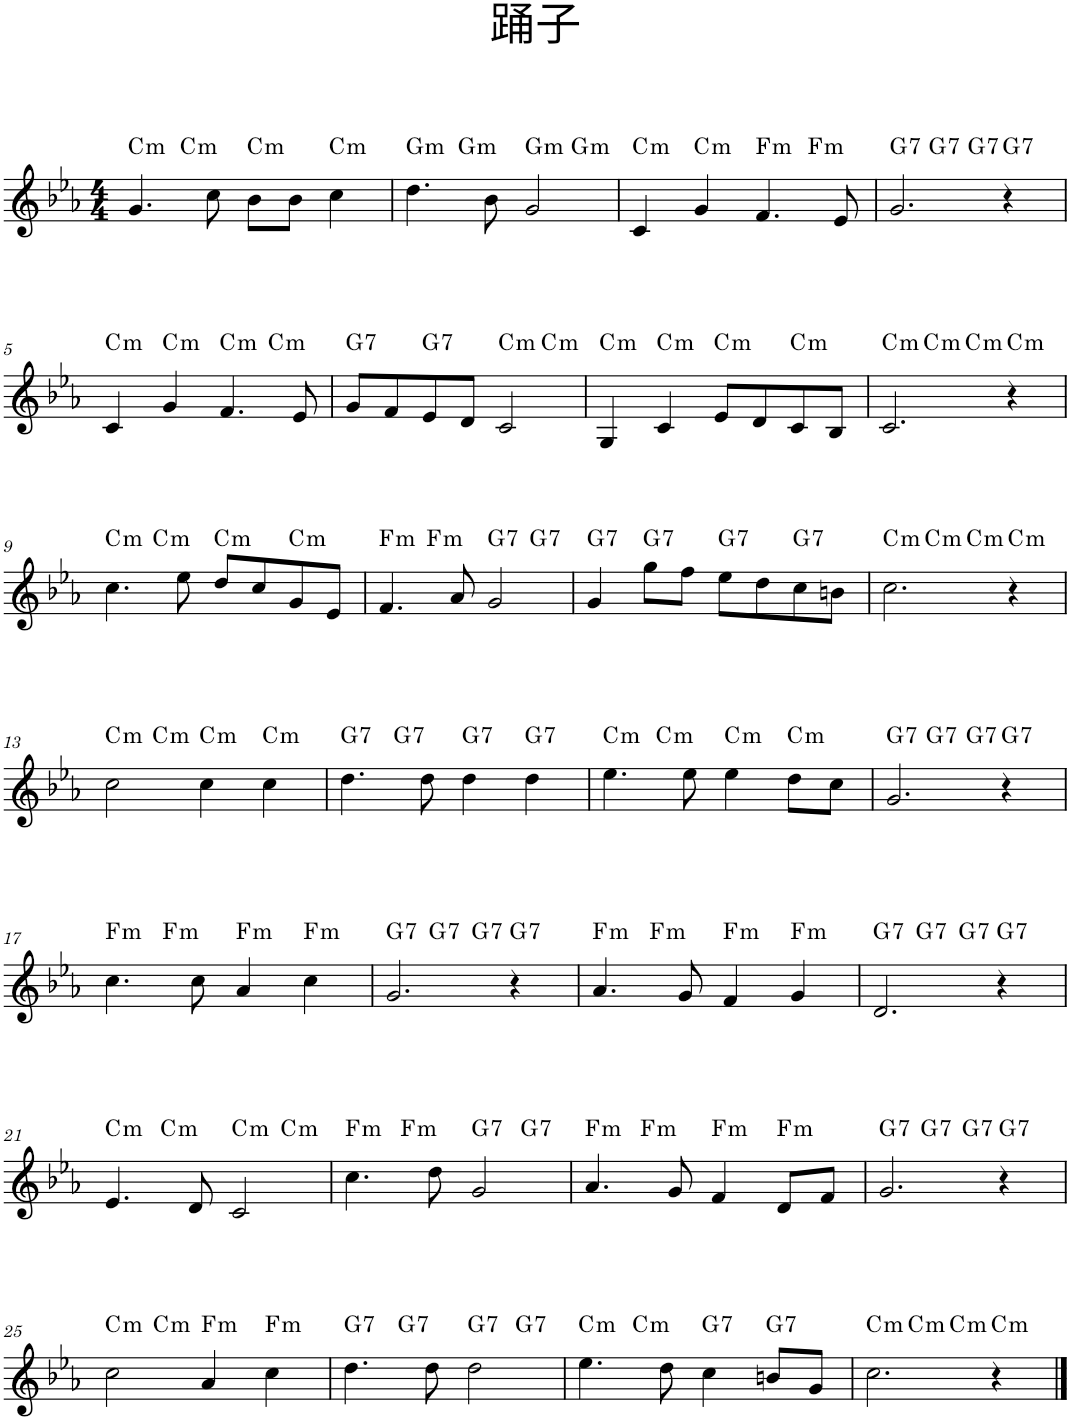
**kern	**harte
*part1	*part1
*staff1	*
*I"Piano	*
*I'Pno.	*
*clefG2	*
*k[b-e-a-]	*
*M4/4	*
=1	=1
!	!LO:H:kt=m
*^	*
4.g/	4ryy	C:min
!	!	!LO:H:kt=m
.	2.ryy	C:min
8cc\	.	.
!	!	!LO:H:kt=m
8b-\L	.	C:min
8b-\J	.	.
!	!	!LO:H:kt=m
4cc\	.	C:min
=2	=2	=2
!	!	!LO:H:kt=m
*	*^	*
4.dd\	4ryy	2.ryy	G:min
!	!	!	!LO:H:kt=m
.	2.ryy	.	G:min
8b-\	.	.	.
!	!	!	!LO:H:kt=m
2g/	.	.	G:min
!	!	!	!LO:H:kt=m
.	.	4ryy	G:min
=3	=3	=3	=3
!	!	!	!LO:H:kt=m
*	*v	*v	*
4c/	2.ryy	C:min
!	!	!LO:H:kt=m
4g/	.	C:min
!	!	!LO:H:kt=m
4.f/	.	F:min
!	!	!LO:H:kt=m
.	4ryy	F:min
8e-/	.	.
=4	=4	=4
!	!	!LO:H:kt=7
*	*^	*
2.g/	4ryy	2ryy	G:7
!	!	!	!LO:H:kt=7
.	2.ryy	.	G:7
!	!	!	!LO:H:kt=7
.	.	2ryy	G:7
!	!	!	!LO:H:kt=7
4r	.	.	G:7
!!LO:LB:g=z	!!	!!
=5	=5	=5	=5
!	!	!	!LO:H:kt=m
*	*v	*v	*
4c/	2.ryy	C:min
!	!	!LO:H:kt=m
4g/	.	C:min
!	!	!LO:H:kt=m
4.f/	.	C:min
!	!	!LO:H:kt=m
.	4ryy	C:min
8e-/	.	.
=6	=6	=6
!	!	!LO:H:kt=7
8g/L	2.ryy	G:7
8f/	.	.
!	!	!LO:H:kt=7
8e-/	.	G:7
8d/J	.	.
!	!	!LO:H:kt=m
2c/	.	C:min
!	!	!LO:H:kt=m
.	4ryy	C:min
=7	=7	=7
!	!	!LO:H:kt=m
*v	*v	*
4G/	C:min
!	!LO:H:kt=m
4c/	C:min
!	!LO:H:kt=m
8e-/L	C:min
8d/	.
!	!LO:H:kt=m
8c/	C:min
8B-/J	.
=8	=8
!	!LO:H:kt=m
*^	*
*	*^	*
2.c/	4ryy	2ryy	C:min
!	!	!	!LO:H:kt=m
.	2.ryy	.	C:min
!	!	!	!LO:H:kt=m
.	.	2ryy	C:min
!	!	!	!LO:H:kt=m
4r	.	.	C:min
!!LO:LB:g=z	!!	!!
=9	=9	=9	=9
!	!	!	!LO:H:kt=m
*	*v	*v	*
4.cc\	4ryy	C:min
!	!	!LO:H:kt=m
.	2.ryy	C:min
8ee-\	.	.
!	!	!LO:H:kt=m
8dd/L	.	C:min
8cc/	.	.
!	!	!LO:H:kt=m
8g/	.	C:min
8e-/J	.	.
=10	=10	=10
!	!	!LO:H:kt=m
*	*^	*
4.f/	4ryy	2.ryy	F:min
!	!	!	!LO:H:kt=m
.	2.ryy	.	F:min
8a-/	.	.	.
!	!	!	!LO:H:kt=7
2g/	.	.	G:7
!	!	!	!LO:H:kt=7
.	.	4ryy	G:7
=11	=11	=11	=11
!	!	!	!LO:H:kt=7
*v	*v	*v	*
4g/	G:7
!	!LO:H:kt=7
8gg\L	G:7
8ff\J	.
!	!LO:H:kt=7
8ee-\L	G:7
8dd\	.
!	!LO:H:kt=7
8cc\	G:7
8bn\J	.
=12	=12
!	!LO:H:kt=m
*^	*
*	*^	*
2.cc\	4ryy	2ryy	C:min
!	!	!	!LO:H:kt=m
.	2.ryy	.	C:min
!	!	!	!LO:H:kt=m
.	.	2ryy	C:min
!	!	!	!LO:H:kt=m
4r	.	.	C:min
!!LO:LB:g=z	!!	!!
=13	=13	=13	=13
!	!	!	!LO:H:kt=m
*	*v	*v	*
2cc\	4ryy	C:min
!	!	!LO:H:kt=m
.	2.ryy	C:min
!	!	!LO:H:kt=m
4cc\	.	C:min
!	!	!LO:H:kt=m
4cc\	.	C:min
=14	=14	=14
!	!	!LO:H:kt=7
4.dd\	4ryy	G:7
!	!	!LO:H:kt=7
.	2.ryy	G:7
8dd\	.	.
!	!	!LO:H:kt=7
4dd\	.	G:7
!	!	!LO:H:kt=7
4dd\	.	G:7
=15	=15	=15
!	!	!LO:H:kt=m
4.ee-\	4ryy	C:min
!	!	!LO:H:kt=m
.	2.ryy	C:min
8ee-\	.	.
!	!	!LO:H:kt=m
4ee-\	.	C:min
!	!	!LO:H:kt=m
8dd\L	.	C:min
8cc\J	.	.
=16	=16	=16
!	!	!LO:H:kt=7
*	*^	*
2.g/	4ryy	2ryy	G:7
!	!	!	!LO:H:kt=7
.	2.ryy	.	G:7
!	!	!	!LO:H:kt=7
.	.	2ryy	G:7
!	!	!	!LO:H:kt=7
4r	.	.	G:7
!!LO:LB:g=z	!!	!!
=17	=17	=17	=17
!	!	!	!LO:H:kt=m
*	*v	*v	*
4.cc\	4ryy	F:min
!	!	!LO:H:kt=m
.	2.ryy	F:min
8cc\	.	.
!	!	!LO:H:kt=m
4a-/	.	F:min
!	!	!LO:H:kt=m
4cc\	.	F:min
=18	=18	=18
!	!	!LO:H:kt=7
*	*^	*
2.g/	4ryy	2ryy	G:7
!	!	!	!LO:H:kt=7
.	2.ryy	.	G:7
!	!	!	!LO:H:kt=7
.	.	2ryy	G:7
!	!	!	!LO:H:kt=7
4r	.	.	G:7
=19	=19	=19	=19
!	!	!	!LO:H:kt=m
*	*v	*v	*
4.a-/	4ryy	F:min
!	!	!LO:H:kt=m
.	2.ryy	F:min
8g/	.	.
!	!	!LO:H:kt=m
4f/	.	F:min
!	!	!LO:H:kt=m
4g/	.	F:min
=20	=20	=20
!	!	!LO:H:kt=7
*	*^	*
2.d/	4ryy	2ryy	G:7
!	!	!	!LO:H:kt=7
.	2.ryy	.	G:7
!	!	!	!LO:H:kt=7
.	.	2ryy	G:7
!	!	!	!LO:H:kt=7
4r	.	.	G:7
!!LO:LB:g=z	!!	!!
=21	=21	=21	=21
!	!	!	!LO:H:kt=m
4.e-/	4ryy	2.ryy	C:min
!	!	!	!LO:H:kt=m
.	2.ryy	.	C:min
8d/	.	.	.
!	!	!	!LO:H:kt=m
2c/	.	.	C:min
!	!	!	!LO:H:kt=m
.	.	4ryy	C:min
=22	=22	=22	=22
!	!	!	!LO:H:kt=m
4.cc\	4ryy	2.ryy	F:min
!	!	!	!LO:H:kt=m
.	2.ryy	.	F:min
8dd\	.	.	.
!	!	!	!LO:H:kt=7
2g/	.	.	G:7
!	!	!	!LO:H:kt=7
.	.	4ryy	G:7
=23	=23	=23	=23
!	!	!	!LO:H:kt=m
*	*v	*v	*
4.a-/	4ryy	F:min
!	!	!LO:H:kt=m
.	2.ryy	F:min
8g/	.	.
!	!	!LO:H:kt=m
4f/	.	F:min
!	!	!LO:H:kt=m
8d/L	.	F:min
8f/J	.	.
=24	=24	=24
!	!	!LO:H:kt=7
*	*^	*
2.g/	4ryy	2ryy	G:7
!	!	!	!LO:H:kt=7
.	2.ryy	.	G:7
!	!	!	!LO:H:kt=7
.	.	2ryy	G:7
!	!	!	!LO:H:kt=7
4r	.	.	G:7
!!LO:LB:g=z	!!	!!
=25	=25	=25	=25
!	!	!	!LO:H:kt=m
*	*v	*v	*
2cc\	4ryy	C:min
!	!	!LO:H:kt=m
.	2.ryy	C:min
!	!	!LO:H:kt=m
4a-/	.	F:min
!	!	!LO:H:kt=m
4cc\	.	F:min
=26	=26	=26
!	!	!LO:H:kt=7
*	*^	*
4.dd\	4ryy	2.ryy	G:7
!	!	!	!LO:H:kt=7
.	2.ryy	.	G:7
8dd\	.	.	.
!	!	!	!LO:H:kt=7
2dd\	.	.	G:7
!	!	!	!LO:H:kt=7
.	.	4ryy	G:7
=27	=27	=27	=27
!	!	!	!LO:H:kt=m
*	*v	*v	*
4.ee-\	4ryy	C:min
!	!	!LO:H:kt=m
.	2.ryy	C:min
8dd\	.	.
!	!	!LO:H:kt=7
4cc\	.	G:7
!	!	!LO:H:kt=7
8bn/L	.	G:7
8g/J	.	.
=28	=28	=28
!	!	!LO:H:kt=m
*	*^	*
2.cc\	4ryy	2ryy	C:min
!	!	!	!LO:H:kt=m
.	2.ryy	.	C:min
!	!	!	!LO:H:kt=m
.	.	2ryy	C:min
!	!	!	!LO:H:kt=m
4r	.	.	C:min
*v	*v	*v	*
==	==
*-	*-
